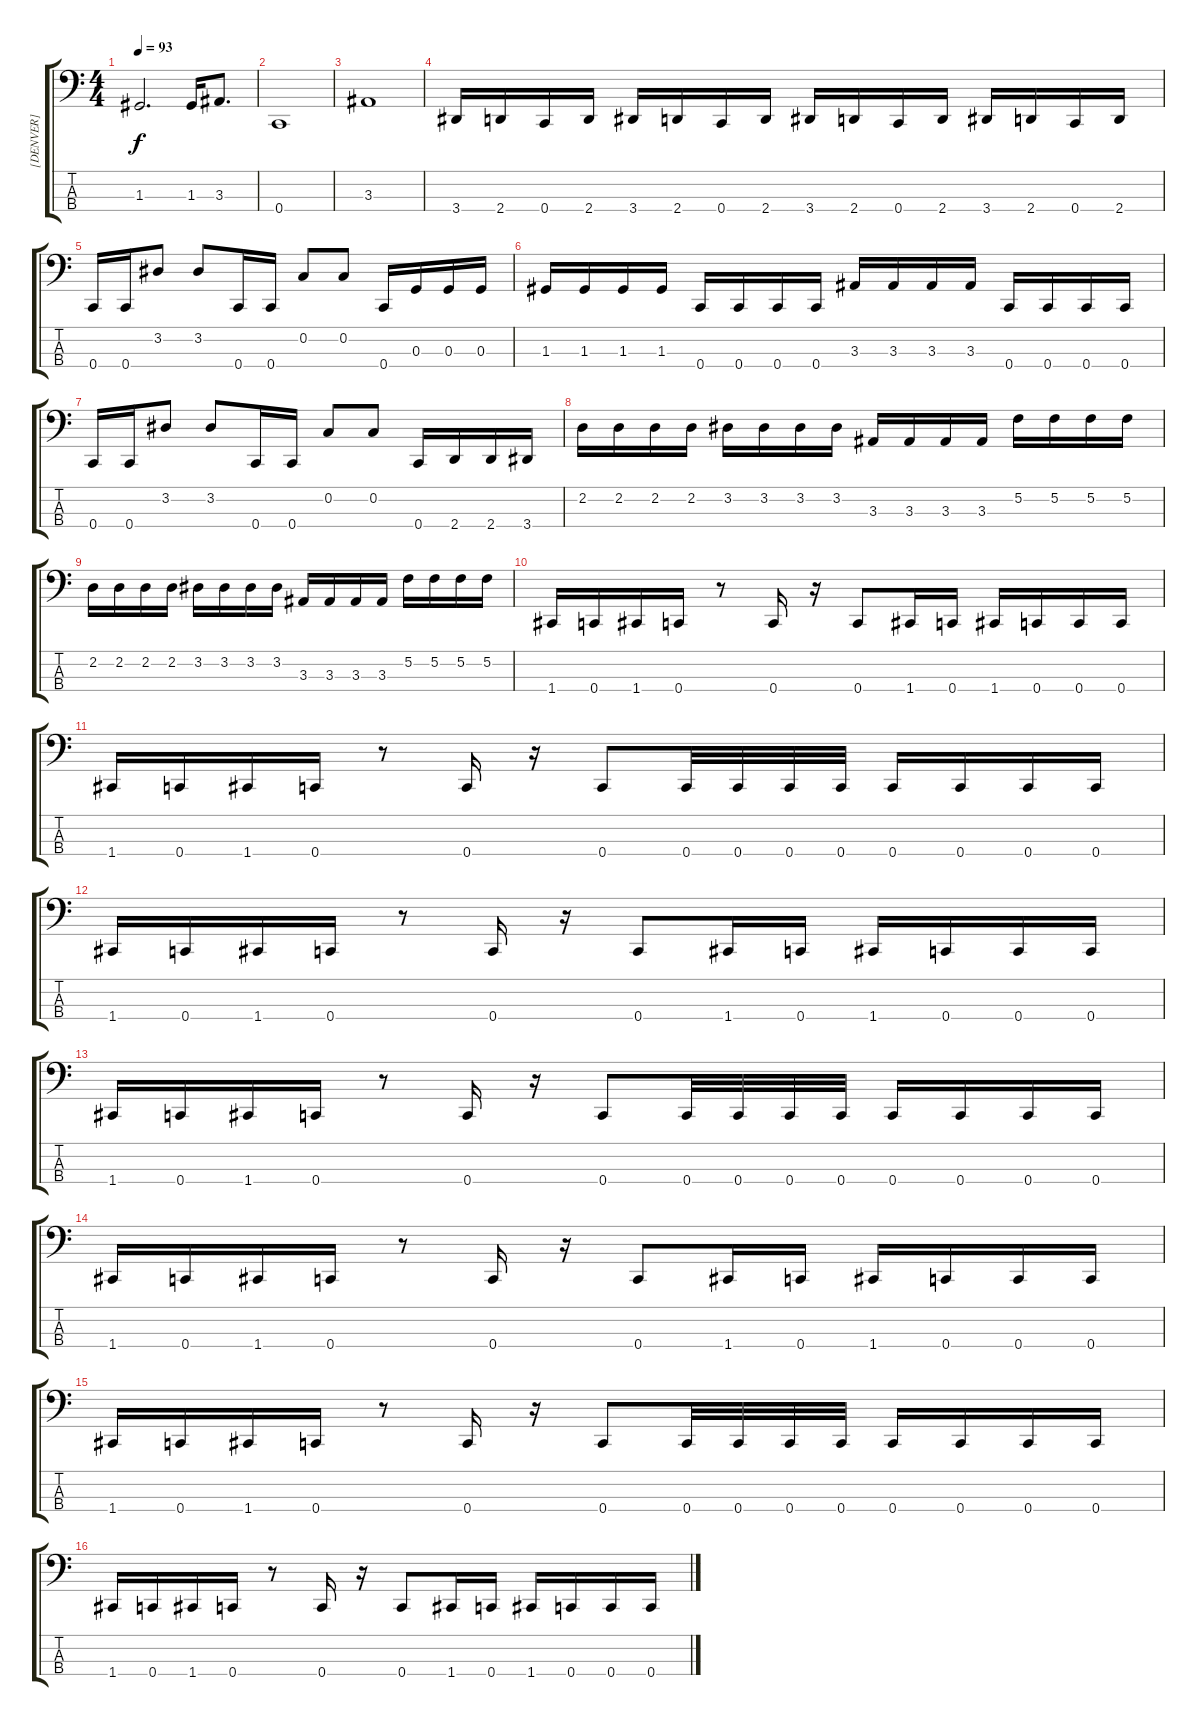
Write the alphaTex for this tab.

\track ("[DENVER]" "[DENVER]") {instrument electricbassfinger}
\staff {score tabs}
\tuning (F2 C2 G1 C1) {hide}
\ts (4 4)
\tempo 93
\clef f4
\ks c
1.3.2{d dy f} 1.3.16 3.3.8{d} |
0.4.1 |
3.3.1 |
3.4.16 2.4.16 0.4.16 2.4.16 3.4.16 2.4.16 0.4.16 2.4.16 3.4.16 2.4.16 0.4.16 2.4.16 3.4.16 2.4.16 0.4.16 2.4.16 |
0.4.16 0.4.16 3.2.8 3.2.8 0.4.16 0.4.16 0.2.8 0.2.8 0.4.16 0.3.16 0.3.16 0.3.16 |
1.3.16 1.3.16 1.3.16 1.3.16 0.4.16 0.4.16 0.4.16 0.4.16 3.3.16 3.3.16 3.3.16 3.3.16 0.4.16 0.4.16 0.4.16 0.4.16 |
0.4.16 0.4.16 3.2.8 3.2.8 0.4.16 0.4.16 0.2.8 0.2.8 0.4.16 2.4.16 2.4.16 3.4.16 |
2.2.16 2.2.16 2.2.16 2.2.16 3.2.16 3.2.16 3.2.16 3.2.16 3.3.16 3.3.16 3.3.16 3.3.16 5.2.16 5.2.16 5.2.16 5.2.16 |
2.2.16 2.2.16 2.2.16 2.2.16 3.2.16 3.2.16 3.2.16 3.2.16 3.3.16 3.3.16 3.3.16 3.3.16 5.2.16 5.2.16 5.2.16 5.2.16 |
1.4.16 0.4.16 1.4.16 0.4.16 r.8 0.4.16 r.16 0.4.8 1.4.16 0.4.16 1.4.16 0.4.16 0.4.16 0.4.16 |
1.4.16 0.4.16 1.4.16 0.4.16 r.8 0.4.16 r.16 0.4.8 0.4.32 0.4.32 0.4.32 0.4.32 0.4.16 0.4.16 0.4.16 0.4.16 |
1.4.16 0.4.16 1.4.16 0.4.16 r.8 0.4.16 r.16 0.4.8 1.4.16 0.4.16 1.4.16 0.4.16 0.4.16 0.4.16 |
1.4.16 0.4.16 1.4.16 0.4.16 r.8 0.4.16 r.16 0.4.8 0.4.32 0.4.32 0.4.32 0.4.32 0.4.16 0.4.16 0.4.16 0.4.16 |
1.4.16 0.4.16 1.4.16 0.4.16 r.8 0.4.16 r.16 0.4.8 1.4.16 0.4.16 1.4.16 0.4.16 0.4.16 0.4.16 |
1.4.16 0.4.16 1.4.16 0.4.16 r.8 0.4.16 r.16 0.4.8 0.4.32 0.4.32 0.4.32 0.4.32 0.4.16 0.4.16 0.4.16 0.4.16 |
1.4.16 0.4.16 1.4.16 0.4.16 r.8 0.4.16 r.16 0.4.8 1.4.16 0.4.16 1.4.16 0.4.16 0.4.16 0.4.16
